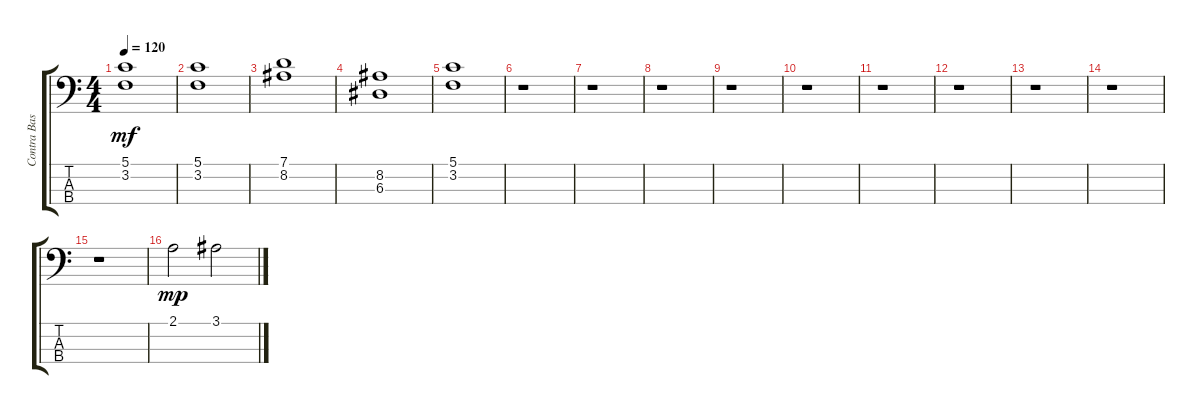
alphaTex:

\track ("Contra Bass" "Contra Bas") {instrument contrabass}
\staff {score tabs}
\tuning (G2 D2 A1 E1) {hide}
\ts (4 4)
\tempo 120
\clef f4
\ks c
(5.1 3.2).1{dy mf} |
(5.1 3.2).1 |
(7.1 8.2).1 |
(8.2 6.3).1 |
(5.1 3.2).1 |
r.1 |
r.1 |
r.1 |
r.1 |
r.1 |
r.1 |
r.1 |
r.1 |
r.1 |
r.1 |
2.1.2{dy mp} 3.1.2
